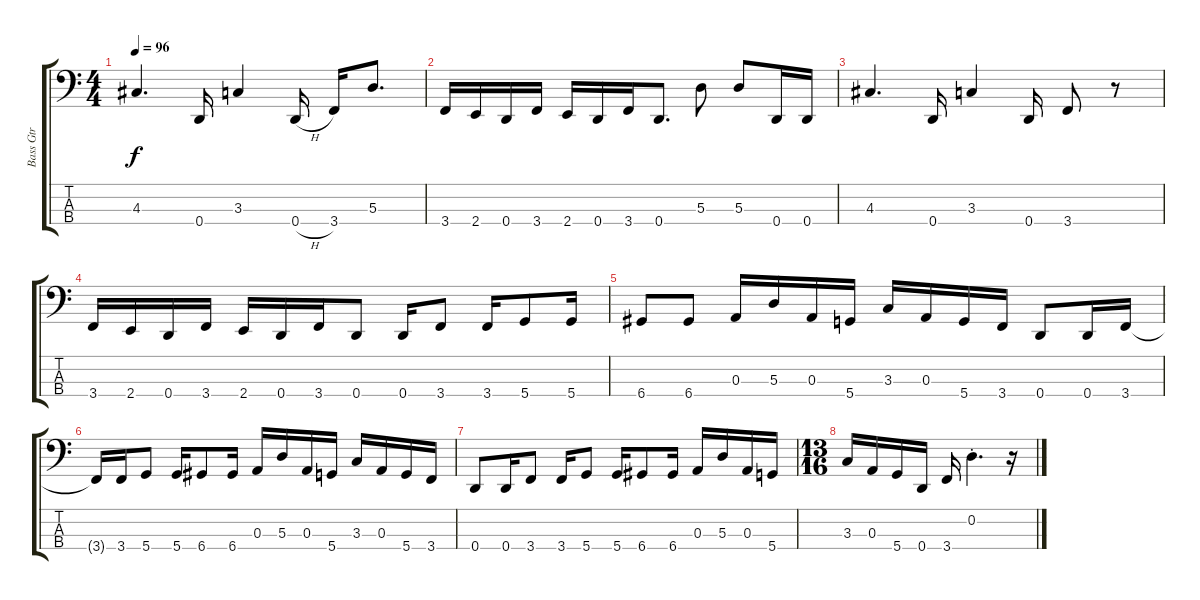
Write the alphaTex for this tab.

\track ("Bass Gtr" "Bass Gtr") {instrument electricbassfinger}
\staff {score tabs}
\tuning (G2 D2 A1 D1) {hide}
\ts (4 4)
\tempo 96
\clef f4
\ks c
4.3.4{d dy f} 0.4.16 3.3.4 0.4{h}.16 3.4.16 5.3.8{d} |
3.4.16 2.4.16 0.4.16 3.4.16 2.4.16 0.4.16 3.4.16 0.4.8{d} 5.3.8 5.3.8 0.4.16 0.4.16 |
4.3.4{d} 0.4.16 3.3.4 0.4.16 3.4.8 r.8 |
3.4.16 2.4.16 0.4.16 3.4.16 2.4.16 0.4.16 3.4.16 0.4.8 0.4.16 3.4.8 3.4.16 5.4.8 5.4.16 |
6.4.8 6.4.8 0.3.16 5.3.16 0.3.16 5.4.16 3.3.16 0.3.16 5.4.16 3.4.16 0.4.8 0.4.16 3.4.16 |
3.4{t}.16 3.4.16 5.4.8 5.4.16 6.4.8 6.4.16 0.3.16 5.3.16 0.3.16 5.4.16 3.3.16 0.3.16 5.4.16 3.4.16 |
0.4.8 0.4.16 3.4.8 3.4.16 5.4.8 5.4.16 6.4.8 6.4.16 0.3.16 5.3.16 0.3.16 5.4.16 |
\ts (13 16)
3.3.16 0.3.16 5.4.16 0.4.16 3.4.16 0.2{st}.4{d} r.16
